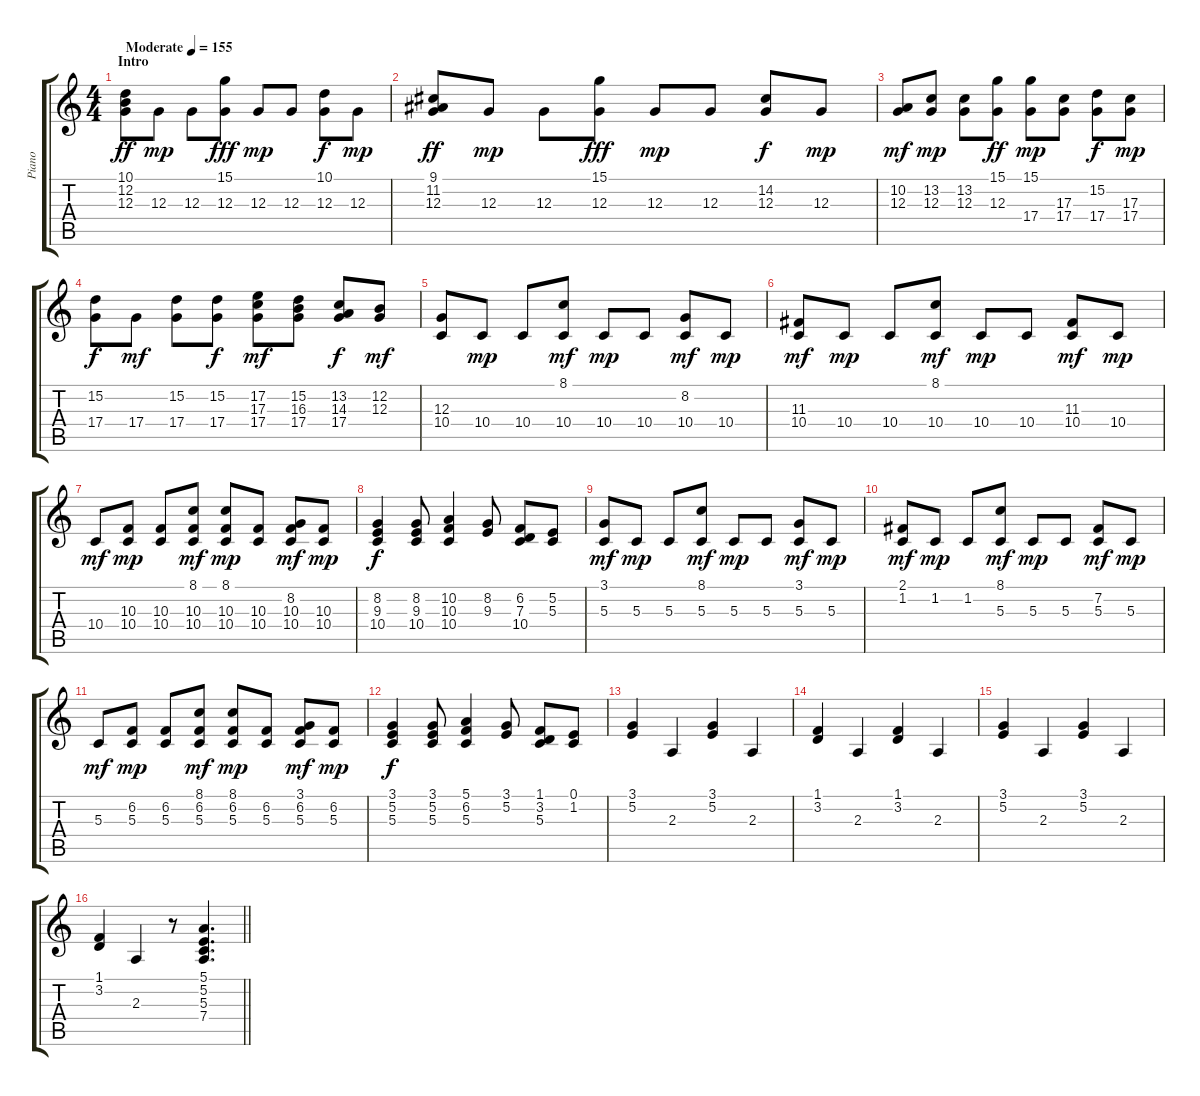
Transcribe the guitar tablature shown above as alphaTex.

\track ("Piano" "Piano") {instrument acousticgrandpiano}
\staff {score tabs}
\tuning (E4 B3 G3 D3 A2 E2) {hide}
\ts (4 4)
\section ("" "Intro")
\tempo (155 "Moderate")
\clef g2
\ks c
(10.1 12.2 12.3).8{dy ff instrument acousticgrandpiano} 12.3.8{dy mp} 12.3.8 (15.1 12.3).8{dy fff} 12.3.8{dy mp} 12.3.8 (10.1 12.3).8{dy f} 12.3.8{dy mp} |
(9.1 11.2 12.3).8{dy ff} 12.3.8{dy mp} 12.3.8 (15.1 12.3).8{dy fff} 12.3.8{dy mp} 12.3.8 (14.2 12.3).8{dy f} 12.3.8{dy mp} |
(10.2 12.3).8{dy mf} (13.2 12.3).8{dy mp} (13.2 12.3).8 (15.1 12.3).8{dy ff} (15.1 17.4).8{dy mp} (17.3 17.4).8 (15.2 17.4).8{dy f} (17.3 17.4).8{dy mp} |
(15.2 17.4).8{dy f} 17.4.8{dy mf} (15.2 17.4).8 (15.2 17.4).8{dy f} (17.2 17.3 17.4).8{dy mf} (15.2 16.3 17.4).8 (13.2 14.3 17.4).8{dy f} (12.2 12.3).8{dy mf} |
(12.3 10.4).8 10.4.8{dy mp} 10.4.8 (8.1 10.4).8{dy mf} 10.4.8{dy mp} 10.4.8 (8.2 10.4).8{dy mf} 10.4.8{dy mp} |
(11.3 10.4).8{dy mf} 10.4.8{dy mp} 10.4.8 (8.1 10.4).8{dy mf} 10.4.8{dy mp} 10.4.8 (11.3 10.4).8{dy mf} 10.4.8{dy mp} |
10.4.8{dy mf} (10.3 10.4).8{dy mp} (10.3 10.4).8 (8.1 10.3 10.4).8{dy mf} (8.1 10.3 10.4).8{dy mp} (10.3 10.4).8 (8.2 10.3 10.4).8{dy mf} (10.3 10.4).8{dy mp} |
(8.2 9.3 10.4).4{dy f} (8.2 9.3 10.4).8 (10.2 10.3 10.4).4 (8.2 9.3).8 (6.2 7.3 10.4).8 (5.2 5.3).8 |
(3.1 5.3).8{dy mf} 5.3.8{dy mp} 5.3.8 (8.1 5.3).8{dy mf} 5.3.8{dy mp} 5.3.8 (3.1 5.3).8{dy mf} 5.3.8{dy mp} |
(2.1 1.2).8{dy mf} 1.2.8{dy mp} 1.2.8 (8.1 5.3).8{dy mf} 5.3.8{dy mp} 5.3.8 (7.2 5.3).8{dy mf} 5.3.8{dy mp} |
5.3.8{dy mf} (6.2 5.3).8{dy mp} (6.2 5.3).8 (8.1 6.2 5.3).8{dy mf} (8.1 6.2 5.3).8{dy mp} (6.2 5.3).8 (3.1 6.2 5.3).8{dy mf} (6.2 5.3).8{dy mp} |
(3.1 5.2 5.3).4{dy f} (3.1 5.2 5.3).8 (5.1 6.2 5.3).4 (3.1 5.2).8 (1.1 3.2 5.3).8 (0.1 1.2).8 |
(3.1 5.2).4 2.3.4 (3.1 5.2).4 2.3.4 |
(1.1 3.2).4 2.3.4 (1.1 3.2).4 2.3.4 |
(3.1 5.2).4 2.3.4 (3.1 5.2).4 2.3.4 |
\barLineRight lightlight
(1.1 3.2).4 2.3.4 r.8 (5.1 5.2 5.3 7.4).4{d}
